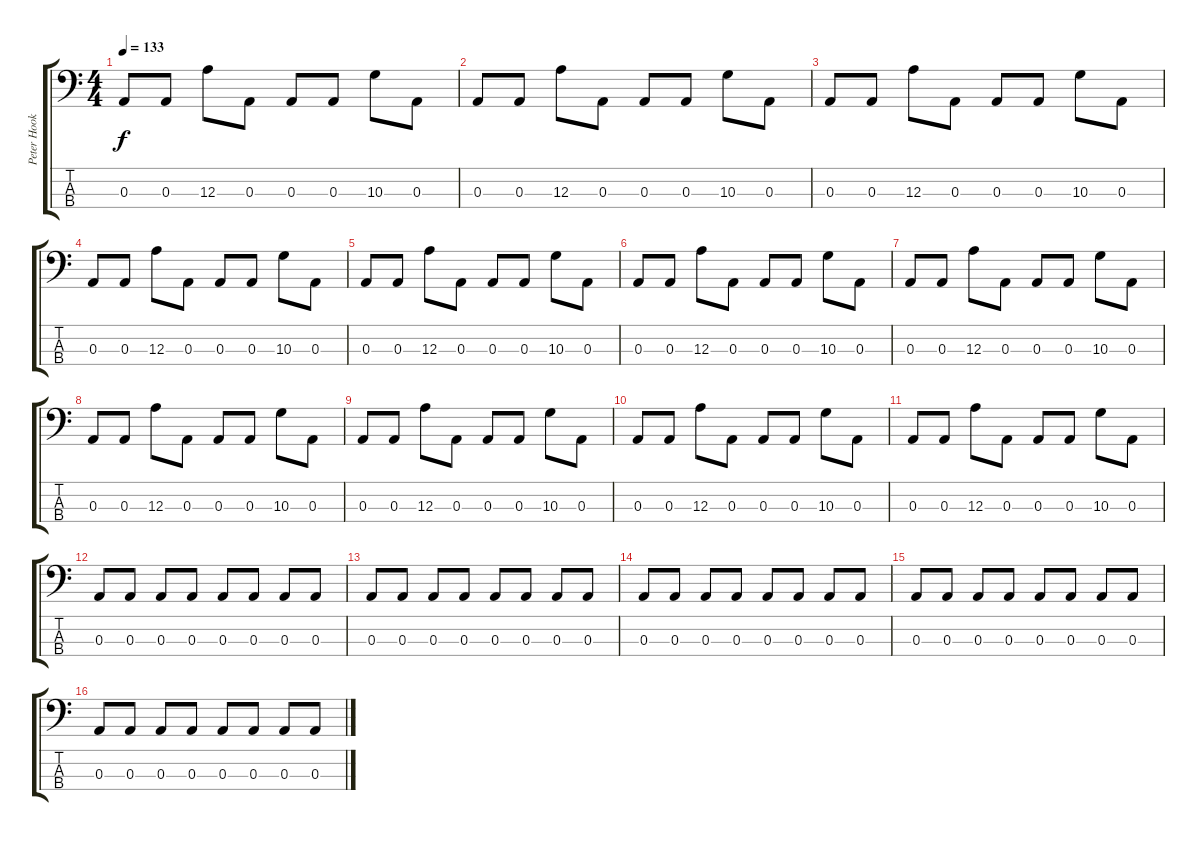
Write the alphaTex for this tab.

\track ("Peter Hook - Bass" "Peter Hook") {instrument electricbassfinger}
\staff {score tabs}
\tuning (G2 D2 A1 E1) {hide}
\ts (4 4)
\tempo 133
\clef f4
\ks c
0.3.8{dy f} 0.3.8 12.3.8 0.3.8 0.3.8 0.3.8 10.3.8 0.3.8 |
0.3.8 0.3.8 12.3.8 0.3.8 0.3.8 0.3.8 10.3.8 0.3.8 |
0.3.8 0.3.8 12.3.8 0.3.8 0.3.8 0.3.8 10.3.8 0.3.8 |
0.3.8 0.3.8 12.3.8 0.3.8 0.3.8 0.3.8 10.3.8 0.3.8 |
0.3.8 0.3.8 12.3.8 0.3.8 0.3.8 0.3.8 10.3.8 0.3.8 |
0.3.8 0.3.8 12.3.8 0.3.8 0.3.8 0.3.8 10.3.8 0.3.8 |
0.3.8 0.3.8 12.3.8 0.3.8 0.3.8 0.3.8 10.3.8 0.3.8 |
0.3.8 0.3.8 12.3.8 0.3.8 0.3.8 0.3.8 10.3.8 0.3.8 |
0.3.8 0.3.8 12.3.8 0.3.8 0.3.8 0.3.8 10.3.8 0.3.8 |
0.3.8 0.3.8 12.3.8 0.3.8 0.3.8 0.3.8 10.3.8 0.3.8 |
0.3.8 0.3.8 12.3.8 0.3.8 0.3.8 0.3.8 10.3.8 0.3.8 |
0.3.8 0.3.8 0.3.8 0.3.8 0.3.8 0.3.8 0.3.8 0.3.8 |
0.3.8 0.3.8 0.3.8 0.3.8 0.3.8 0.3.8 0.3.8 0.3.8 |
0.3.8 0.3.8 0.3.8 0.3.8 0.3.8 0.3.8 0.3.8 0.3.8 |
0.3.8 0.3.8 0.3.8 0.3.8 0.3.8 0.3.8 0.3.8 0.3.8 |
0.3.8 0.3.8 0.3.8 0.3.8 0.3.8 0.3.8 0.3.8 0.3.8
